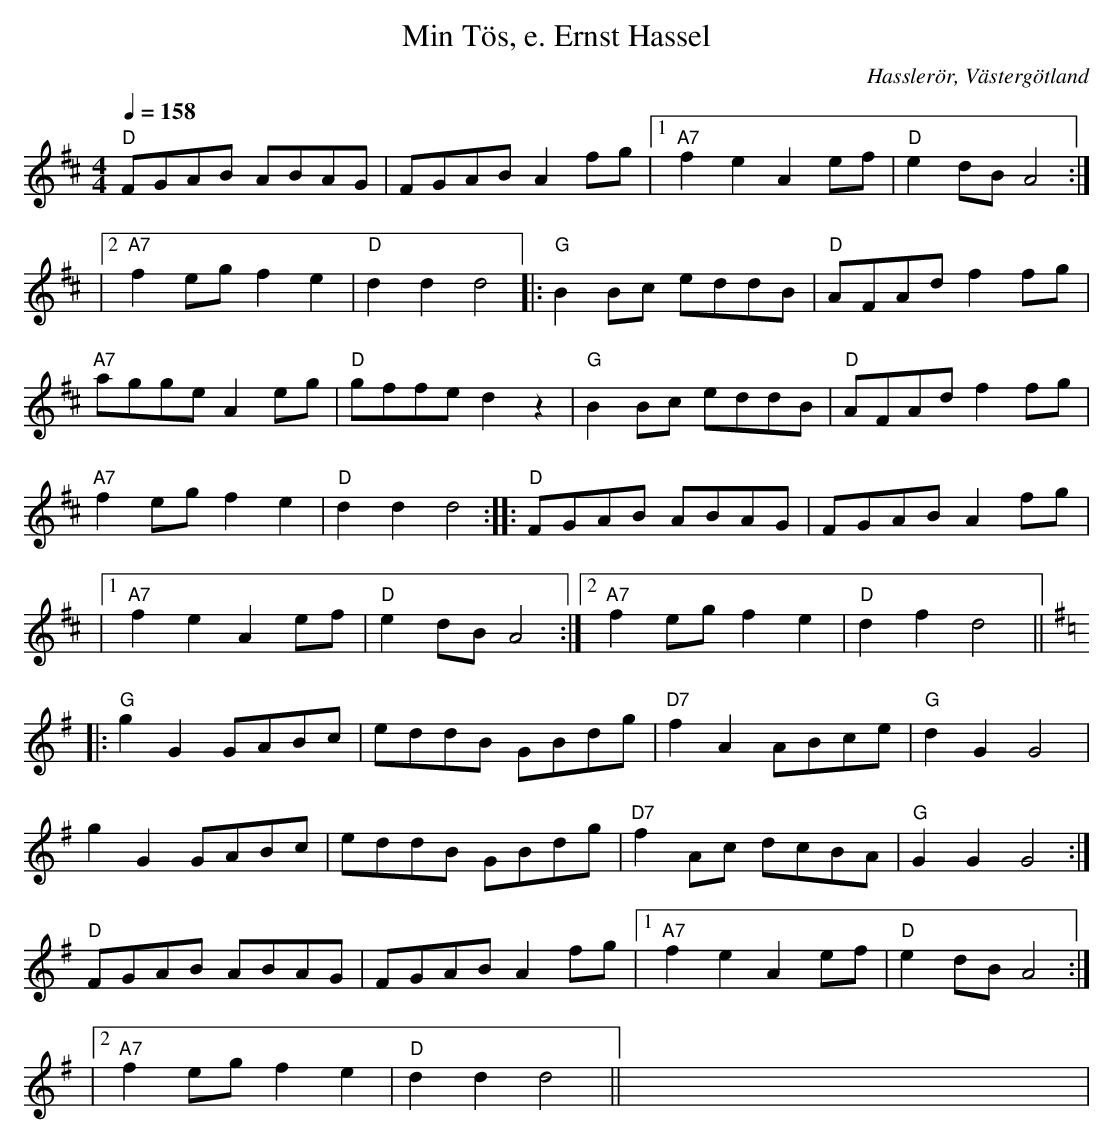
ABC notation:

X:1
T:Min Tös, e. Ernst Hassel
O:Hasslerör, Västergötland
M:4/4
L:1/8
Q:1/4=158
K:D
"D"FGAB ABAG | FGAB A2 fg |1 "A7"f2 e2 A2 ef | "D"e2 dB A4  :|
|2 "A7"f2 eg f2 e2 | "D"d2d2d4 |: "G"B2 Bc eddB | "D"AFAd f2 fg |
"A7"agge A2 eg | "D"gffe d2z2 | "G"B2 Bc eddB | "D"AFAd f2 fg |
"A7"f2eg f2e2 | "D"d2d2d4 :: "D"FGAB ABAG | FGAB A2 fg |
|1 "A7"f2 e2 A2 ef | "D"e2 dB A4 :|2 "A7"f2 eg f2 e2 | "D"d2f2d4 ||
[K:G]|: "G"g2 G2 GABc | eddB GBdg | "D7"f2 A2 ABce | "G"d2 G2 G4 |
g2 G2 GABc | eddB GBdg | "D7"f2 Ac dcBA | "G"G2 G2 G4 :|
"D"FGAB ABAG | FGAB A2 fg |1 "A7"f2 e2 A2 ef | "D"e2 dB A4  :|
|2 "A7"f2 eg f2 e2 | "D"d2d2d4 || xxxxxxxxxxx|
